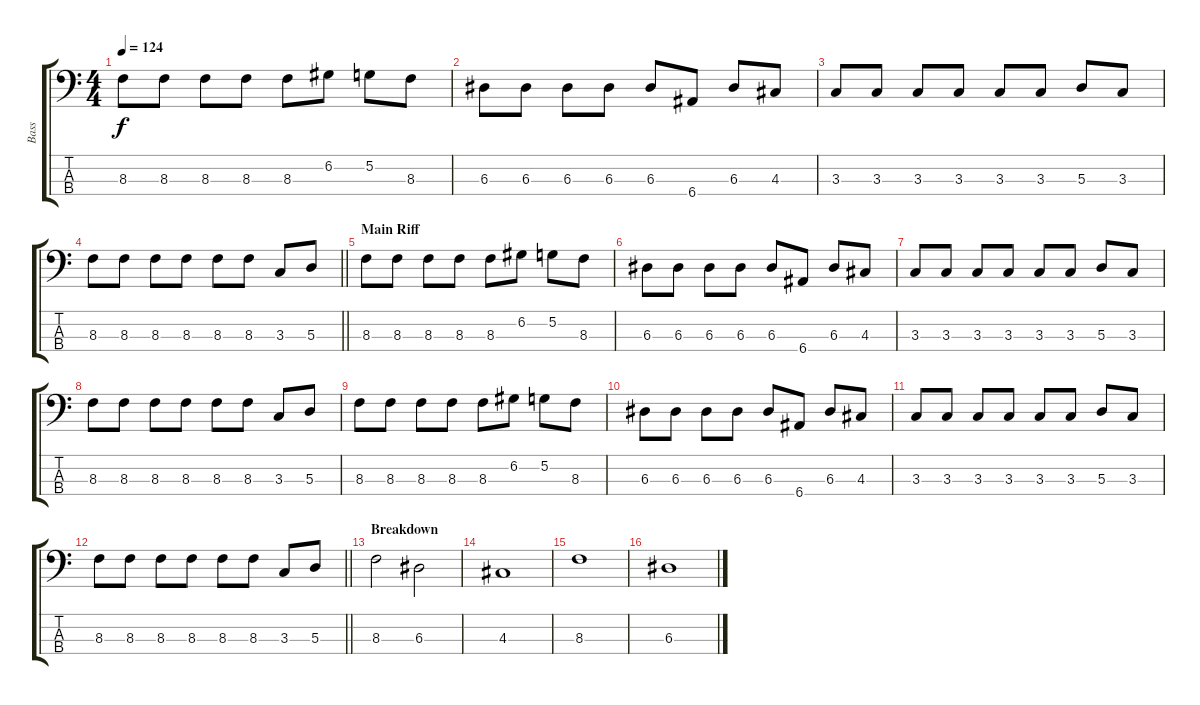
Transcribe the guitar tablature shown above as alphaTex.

\track ("Bass" "Bass") {instrument electricbassfinger}
\staff {score tabs}
\tuning (G2 D2 A1 E1) {hide}
\ts (4 4)
\tempo 124
\clef f4
\ks c
8.3.8{dy f} 8.3.8 8.3.8 8.3.8 8.3.8 6.2.8 5.2.8 8.3.8 |
6.3.8 6.3.8 6.3.8 6.3.8 6.3.8 6.4.8 6.3.8 4.3.8 |
3.3.8 3.3.8 3.3.8 3.3.8 3.3.8 3.3.8 5.3.8 3.3.8 |
\barLineRight lightlight
8.3.8 8.3.8 8.3.8 8.3.8 8.3.8 8.3.8 3.3.8 5.3.8 |
\section ("" "Main Riff")
8.3.8 8.3.8 8.3.8 8.3.8 8.3.8 6.2.8 5.2.8 8.3.8 |
6.3.8 6.3.8 6.3.8 6.3.8 6.3.8 6.4.8 6.3.8 4.3.8 |
3.3.8 3.3.8 3.3.8 3.3.8 3.3.8 3.3.8 5.3.8 3.3.8 |
8.3.8 8.3.8 8.3.8 8.3.8 8.3.8 8.3.8 3.3.8 5.3.8 |
8.3.8 8.3.8 8.3.8 8.3.8 8.3.8 6.2.8 5.2.8 8.3.8 |
6.3.8 6.3.8 6.3.8 6.3.8 6.3.8 6.4.8 6.3.8 4.3.8 |
3.3.8 3.3.8 3.3.8 3.3.8 3.3.8 3.3.8 5.3.8 3.3.8 |
\barLineRight lightlight
8.3.8 8.3.8 8.3.8 8.3.8 8.3.8 8.3.8 3.3.8 5.3.8 |
\section ("" "Breakdown")
8.3.2 6.3.2 |
4.3.1 |
8.3.1 |
6.3.1
